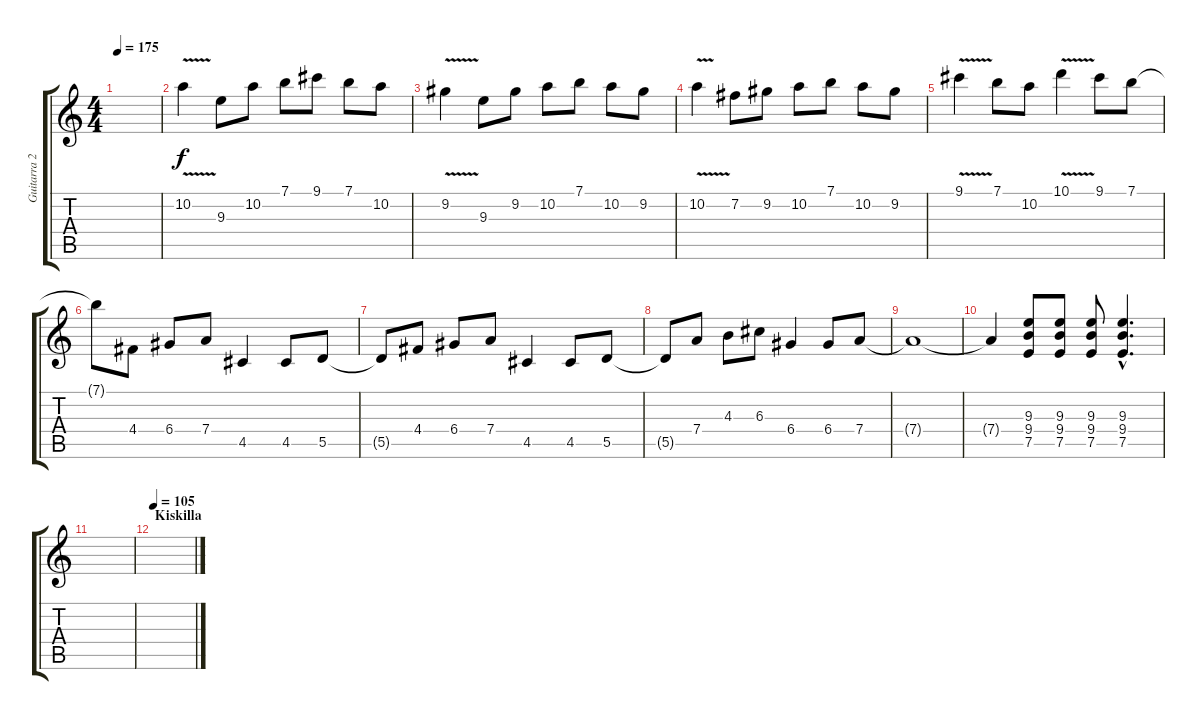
\track ("Guitarra 2" "Guitarra 2") {instrument overdrivenguitar}
\staff {score tabs}
\tuning (E4 B3 G3 D3 A2 E2) {hide}
\ts (4 4)
\tempo 175
\clef g2
\ks c
|
10.2{v}.4{instrument overdrivenguitar} 9.3.8 10.2.8 7.1.8 9.1.8 7.1.8 10.2.8 |
9.2{v}.4 9.3.8 9.2.8 10.2.8 7.1.8 10.2.8 9.2.8 |
10.2{v}.4 7.2.8 9.2.8 10.2.8 7.1.8 10.2.8 9.2.8 |
9.1{v}.4 7.1.8 10.2.8 10.1{v}.4 9.1.8 7.1.8 |
7.1{t}.8 4.4.8{instrument distortionguitar} 6.4.8 7.4.8 4.5.4 4.5.8 5.5.8 |
5.5{t}.8 4.4.8 6.4.8 7.4.8 4.5.4 4.5.8 5.5.8 |
5.5{t}.8 7.4.8 4.3.8 6.3.8 6.4.4 6.4.8 7.4.8 |
7.4{t}.1 |
7.4{t}.4 (9.3 9.4 7.5).8 (9.3 9.4 7.5).8 (9.3 9.4 7.5).8 (9.3{hac} 9.4{hac} 7.5{hac}).4{d} |
|
\section ("" "Kiskilla")
\tempo 105
